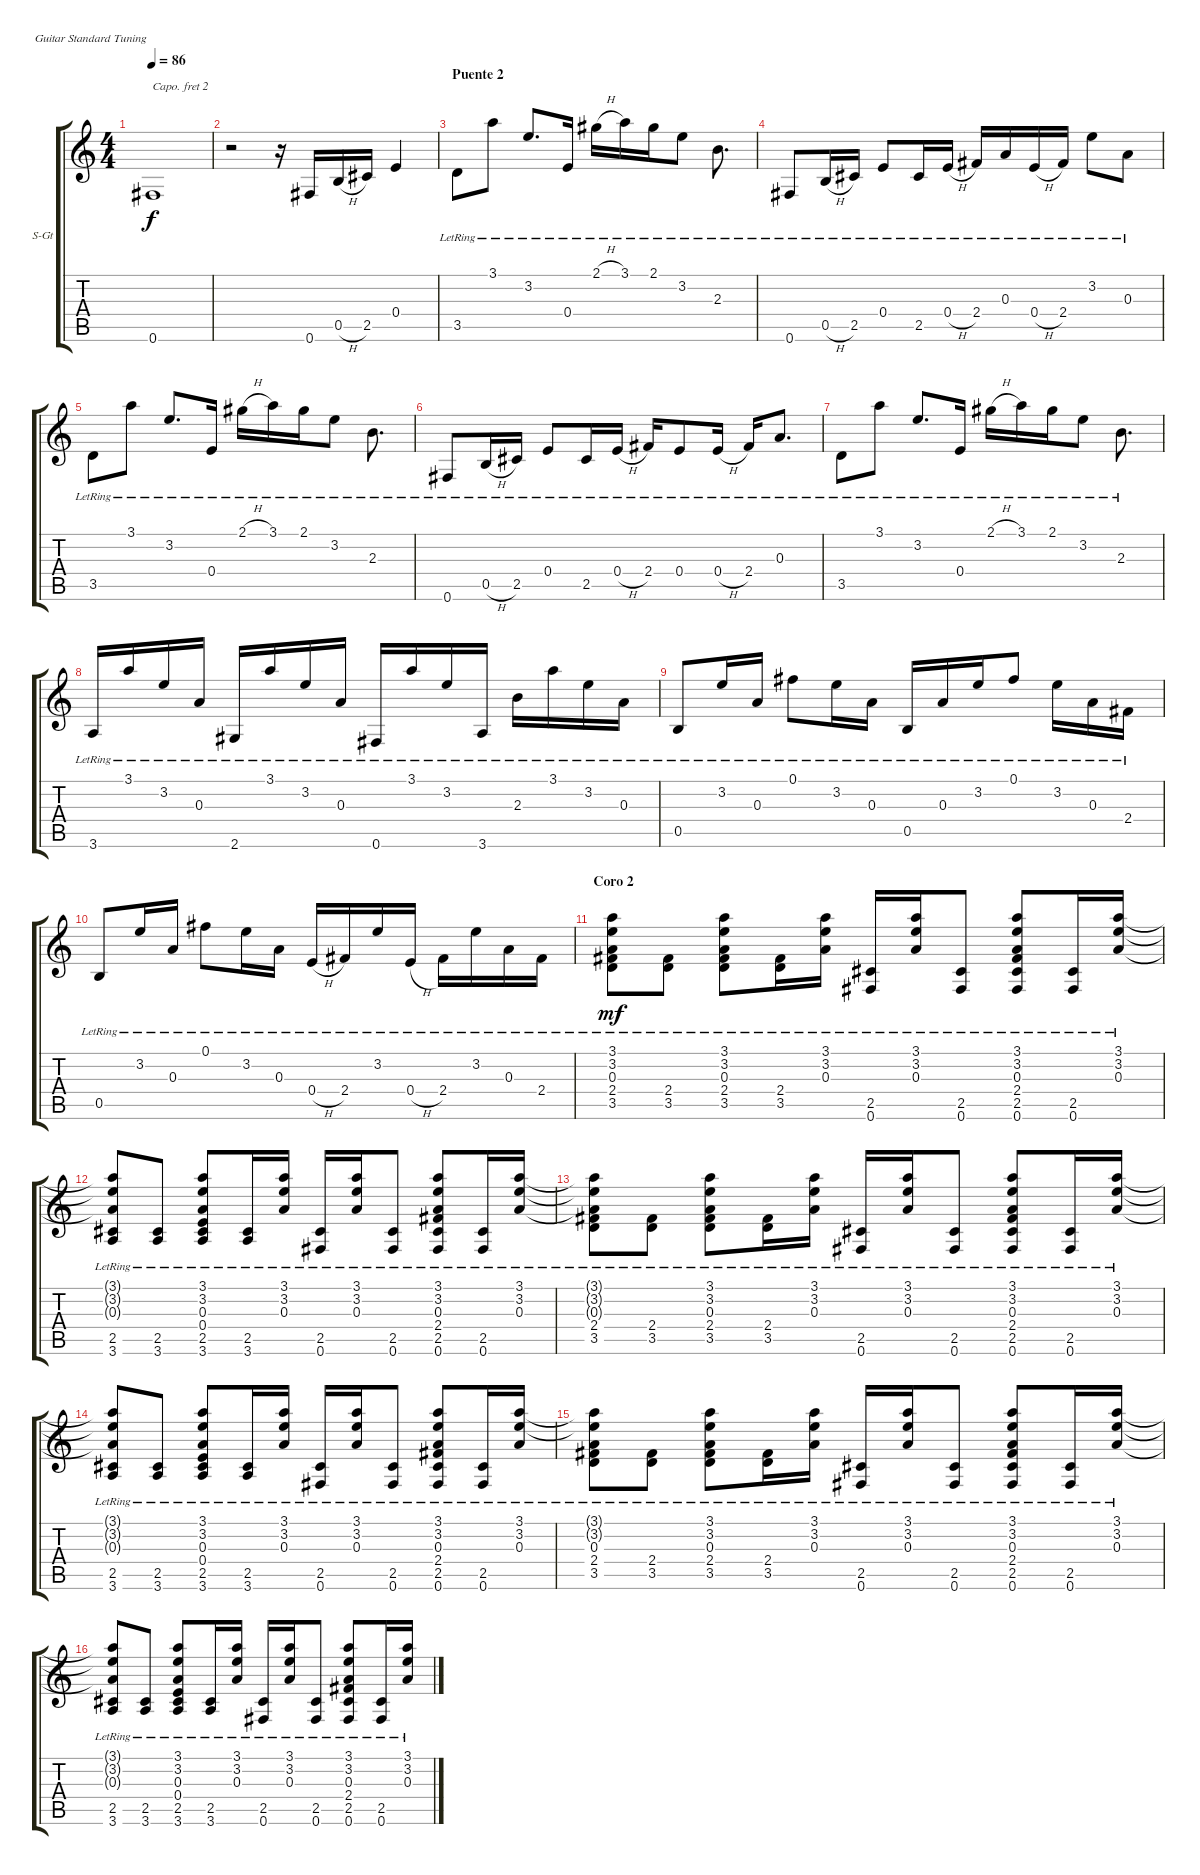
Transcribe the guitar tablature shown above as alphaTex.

\defaultSystemsLayout 4
\bracketExtendMode groupsimilarinstruments
\firstSystemTrackNameOrientation horizontal
\otherSystemsTrackNameOrientation horizontal
\track ("LEAD GUITAR " "S-Gt") {instrument acousticguitarsteel}
\staff {score tabs}
\capo 2
\tuning (E4 B3 G3 D3 A2 E2)
\ts (4 4)
\tempo 86
\clef g2
\ks c
0.6.1{dy f} |
r.2 r.16 0.6.16 0.5{h}.16 2.5.16 0.4.4 |
\section ("" "Puente 2")
3.5{lr}.8 3.1{lr}.8 3.2{lr}.8{d} 0.4{lr}.16 2.1{h lr}.16 3.1{lr}.16 2.1{lr}.16 3.2{lr}.8 2.3{lr}.8{d} |
0.6{lr}.8 0.5{h lr}.16 2.5{lr}.16 0.4{lr}.8 2.5{lr}.16 0.4{h lr}.16 2.4{lr}.16 0.3{lr}.16 0.4{h lr}.16 2.4{lr}.16 3.2{lr}.8 0.3{lr}.8 |
3.5{lr}.8 3.1{lr}.8 3.2{lr}.8{d} 0.4{lr}.16 2.1{h lr}.16 3.1{lr}.16 2.1{lr}.16 3.2{lr}.8 2.3{lr}.8{d} |
0.6{lr}.8 0.5{h lr}.16 2.5{lr}.16 0.4{lr}.8 2.5{lr}.16 0.4{h lr}.16 2.4{lr}.16 0.4{lr}.8 0.4{h lr}.16 2.4{lr}.16 0.3{lr}.8{d} |
3.5{lr}.8 3.1{lr}.8 3.2{lr}.8{d} 0.4{lr}.16 2.1{h lr}.16 3.1{lr}.16 2.1{lr}.16 3.2{lr}.8 2.3{lr}.8{d} |
3.6{lr}.16 3.1{lr}.16 3.2{lr}.16 0.3{lr}.16 2.6{lr}.16 3.1{lr}.16 3.2{lr}.16 0.3{lr}.16 0.6{lr}.16 3.1{lr}.16 3.2{lr}.16 3.6{lr}.16 2.3{lr}.16 3.1{lr}.16 3.2{lr}.16 0.3{lr}.16 |
0.5{lr}.8 3.2{lr}.16 0.3{lr}.16 0.1{lr}.8 3.2{lr}.16 0.3{lr}.16 0.5{lr}.16 0.3{lr}.16 3.2{lr}.16 0.1{lr}.8 3.2{lr}.16 0.3{lr}.16 2.4{lr}.16 |
0.5{lr}.8 3.2{lr}.16 0.3{lr}.16 0.1{lr}.8 3.2{lr}.16 0.3{lr}.16 0.4{h lr}.16 2.4{lr}.16 3.2{lr}.16 0.4{h lr}.16 2.4{lr}.16 3.2{lr}.16 0.3{lr}.16 2.4{lr}.16 |
\section ("" "Coro 2")
(3.1{lr} 3.2{lr} 0.3{lr} 2.4{lr} 3.5{lr}).8{dy mf} (2.4{lr} 3.5{lr}).8 (3.1{lr} 3.2{lr} 0.3{lr} 2.4{lr} 3.5{lr}).8 (2.4{lr} 3.5{lr}).16 (3.1{lr} 3.2{lr} 0.3{lr}).16 (2.5{lr} 0.6{lr}).16 (3.1{lr} 3.2{lr} 0.3{lr}).16 (2.5{lr} 0.6{lr}).8 (3.1{lr} 3.2{lr} 0.3{lr} 2.4{lr} 2.5{lr} 0.6{lr}).8 (2.5{lr} 0.6{lr}).16 (3.1{lr} 3.2{lr} 0.3{lr}).16 |
(3.1{lr t} 3.2{lr t} 0.3{lr t} 2.5{lr} 3.6).8 (2.5{lr} 3.6).8 (3.1{lr} 3.2{lr} 0.3{lr} 0.4{lr} 2.5{lr} 3.6).8 (2.5{lr} 3.6).16 (3.1{lr} 3.2{lr} 0.3{lr}).16 (2.5{lr} 0.6{lr}).16 (3.1{lr} 3.2{lr} 0.3{lr}).16 (2.5{lr} 0.6{lr}).8 (3.1{lr} 3.2{lr} 0.3{lr} 2.4{lr} 2.5{lr} 0.6{lr}).8 (2.5{lr} 0.6{lr}).16 (3.1{lr} 3.2{lr} 0.3{lr}).16 |
(3.1{lr t} 3.2{lr t} 0.3{lr t} 2.4{lr} 3.5{lr}).8 (2.4{lr} 3.5{lr}).8 (3.1{lr} 3.2{lr} 0.3{lr} 2.4{lr} 3.5{lr}).8 (2.4{lr} 3.5{lr}).16 (3.1{lr} 3.2{lr} 0.3{lr}).16 (2.5{lr} 0.6{lr}).16 (3.1{lr} 3.2{lr} 0.3{lr}).16 (2.5{lr} 0.6{lr}).8 (3.1{lr} 3.2{lr} 0.3{lr} 2.4{lr} 2.5{lr} 0.6{lr}).8 (2.5{lr} 0.6{lr}).16 (3.1{lr} 3.2{lr} 0.3{lr}).16 |
(3.1{lr t} 3.2{lr t} 0.3{lr t} 2.5{lr} 3.6{lr}).8 (2.5{lr} 3.6{lr}).8 (3.1{lr} 3.2{lr} 0.3{lr} 0.4{lr} 2.5{lr} 3.6{lr}).8 (2.5{lr} 3.6{lr}).16 (3.1{lr} 3.2{lr} 0.3{lr}).16 (2.5{lr} 0.6{lr}).16 (3.1{lr} 3.2{lr} 0.3{lr}).16 (2.5{lr} 0.6{lr}).8 (3.1{lr} 3.2{lr} 0.3{lr} 2.4{lr} 2.5{lr} 0.6{lr}).8 (2.5{lr} 0.6{lr}).16 (3.1{lr} 3.2{lr} 0.3{lr}).16 |
(3.1{lr t} 3.2{lr t} 0.3{lr} 2.4{lr} 3.5{lr}).8 (2.4{lr} 3.5{lr}).8 (3.1{lr} 3.2{lr} 0.3{lr} 2.4{lr} 3.5{lr}).8 (2.4{lr} 3.5{lr}).16 (3.1{lr} 3.2{lr} 0.3{lr}).16 (2.5{lr} 0.6{lr}).16 (3.1{lr} 3.2{lr} 0.3{lr}).16 (2.5{lr} 0.6{lr}).8 (3.1{lr} 3.2{lr} 0.3{lr} 2.4{lr} 2.5{lr} 0.6{lr}).8 (2.5{lr} 0.6{lr}).16 (3.1{lr} 3.2{lr} 0.3{lr}).16 |
(3.1{lr t} 3.2{lr t} 0.3{lr t} 2.5{lr} 3.6{lr}).8 (2.5{lr} 3.6{lr}).8 (3.1{lr} 3.2{lr} 0.3{lr} 0.4{lr} 2.5{lr} 3.6{lr}).8 (2.5{lr} 3.6{lr}).16 (3.1{lr} 3.2{lr} 0.3{lr}).16 (2.5{lr} 0.6{lr}).16 (3.1{lr} 3.2{lr} 0.3{lr}).16 (2.5{lr} 0.6{lr}).8 (3.1{lr} 3.2{lr} 0.3{lr} 2.4{lr} 2.5{lr} 0.6{lr}).8 (2.5{lr} 0.6{lr}).16 (3.1{lr} 3.2{lr} 0.3{lr}).16
